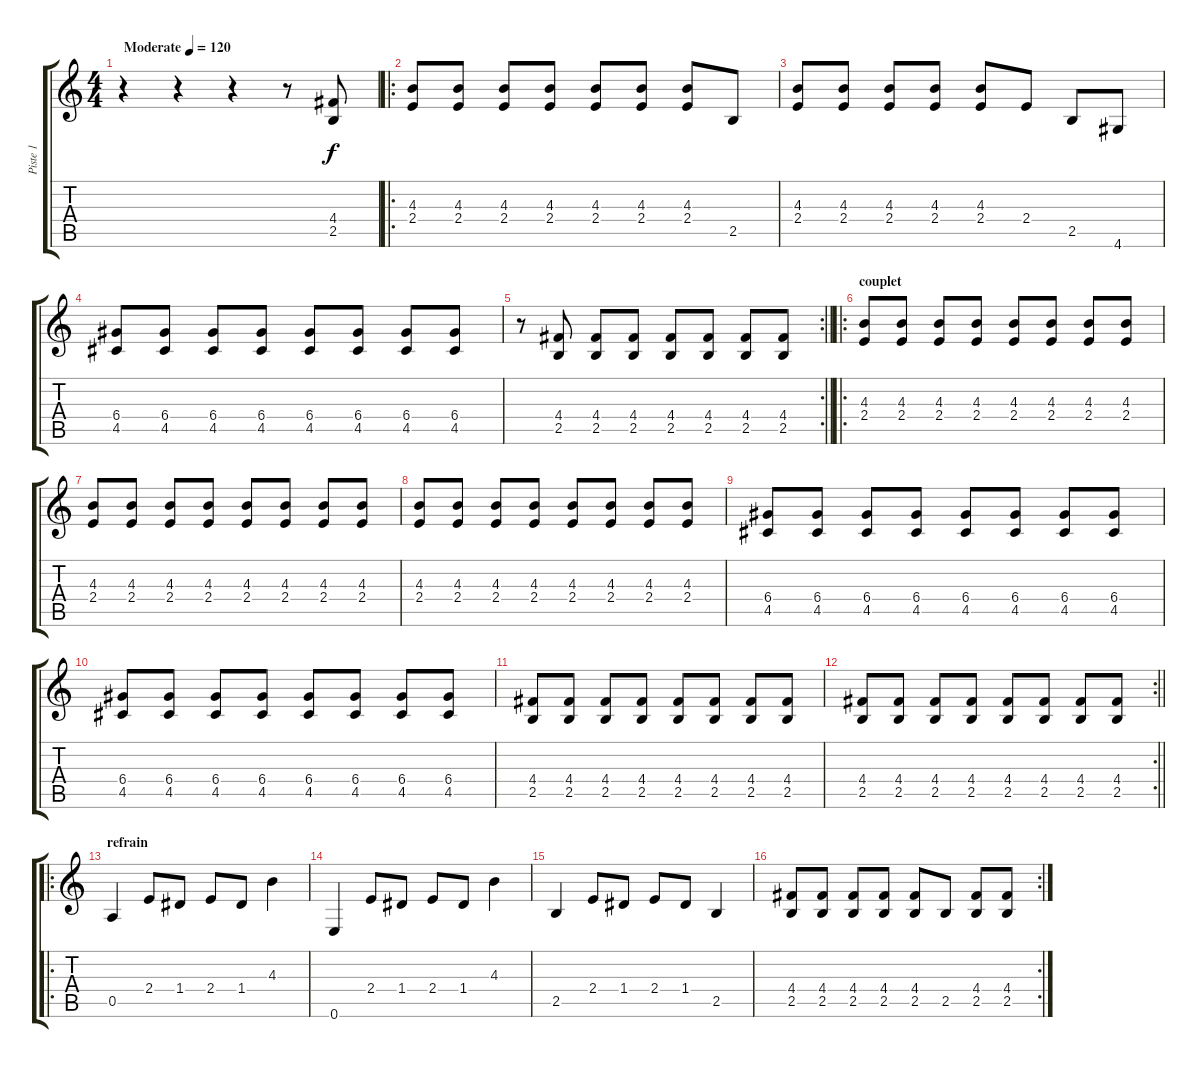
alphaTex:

\track ("Piste 1" "Piste 1") {instrument acousticguitarsteel}
\staff {score tabs}
\tuning (E4 B3 G3 D3 A2 E2) {hide}
\ts (4 4)
\tempo (120 "Moderate")
\clef g2
\ks c
r.4{dy f instrument acousticguitarsteel} r.4 r.4 r.8 (4.4 2.5).8 |
\ro
(4.3 2.4).8 (4.3 2.4).8 (4.3 2.4).8 (4.3 2.4).8 (4.3 2.4).8 (4.3 2.4).8 (4.3 2.4).8 2.5.8 |
(4.3 2.4).8 (4.3 2.4).8 (4.3 2.4).8 (4.3 2.4).8 (4.3 2.4).8 2.4.8 2.5.8 4.6.8 |
(6.4 4.5).8 (6.4 4.5).8 (6.4 4.5).8 (6.4 4.5).8 (6.4 4.5).8 (6.4 4.5).8 (6.4 4.5).8 (6.4 4.5).8 |
\rc 2
\barLineRight lightlight
r.8 (4.4 2.5).8 (4.4 2.5).8 (4.4 2.5).8 (4.4 2.5).8 (4.4 2.5).8 (4.4 2.5).8 (4.4 2.5).8 |
\ro
\section ("" "couplet")
(4.3 2.4).8 (4.3 2.4).8 (4.3 2.4).8 (4.3 2.4).8 (4.3 2.4).8 (4.3 2.4).8 (4.3 2.4).8 (4.3 2.4).8 |
(4.3 2.4).8 (4.3 2.4).8 (4.3 2.4).8 (4.3 2.4).8 (4.3 2.4).8 (4.3 2.4).8 (4.3 2.4).8 (4.3 2.4).8 |
(4.3 2.4).8 (4.3 2.4).8 (4.3 2.4).8 (4.3 2.4).8 (4.3 2.4).8 (4.3 2.4).8 (4.3 2.4).8 (4.3 2.4).8 |
(6.4 4.5).8 (6.4 4.5).8 (6.4 4.5).8 (6.4 4.5).8 (6.4 4.5).8 (6.4 4.5).8 (6.4 4.5).8 (6.4 4.5).8 |
(6.4 4.5).8 (6.4 4.5).8 (6.4 4.5).8 (6.4 4.5).8 (6.4 4.5).8 (6.4 4.5).8 (6.4 4.5).8 (6.4 4.5).8 |
(4.4 2.5).8 (4.4 2.5).8 (4.4 2.5).8 (4.4 2.5).8 (4.4 2.5).8 (4.4 2.5).8 (4.4 2.5).8 (4.4 2.5).8 |
\rc 2
\barLineRight lightlight
(4.4 2.5).8 (4.4 2.5).8 (4.4 2.5).8 (4.4 2.5).8 (4.4 2.5).8 (4.4 2.5).8 (4.4 2.5).8 (4.4 2.5).8 |
\ro
\section ("" "refrain")
0.5.4 2.4.8 1.4.8 2.4.8 1.4.8 4.3.4 |
0.6.4 2.4.8 1.4.8 2.4.8 1.4.8 4.3.4 |
2.5.4 2.4.8 1.4.8 2.4.8 1.4.8 2.5.4 |
\rc 2
(4.4 2.5).8 (4.4 2.5).8 (4.4 2.5).8 (4.4 2.5).8 (4.4 2.5).8 2.5.8 (4.4 2.5).8 (4.4 2.5).8
